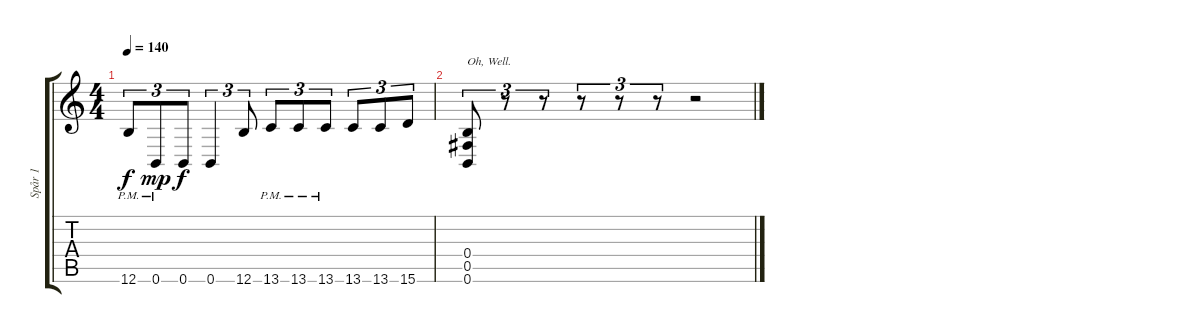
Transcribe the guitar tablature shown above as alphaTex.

\track ("Spår 1" "Spår 1") {instrument distortionguitar}
\staff {score tabs}
\tuning (Db4 Ab3 E3 B2 Gb2 B1) {hide}
\ts (4 4)
\tempo 140
\clef g2
\ks c
12.6{pm}.8{tu (3 2) dy f} 0.6{pm}.8{tu (3 2) dy mp} 0.6.8{tu (3 2) dy f} 0.6.4{tu (3 2)} 12.6.8{tu (3 2)} 13.6{pm}.8{tu (3 2)} 13.6{pm}.8{tu (3 2)} 13.6{pm}.8{tu (3 2)} 13.6.8{tu (3 2)} 13.6.8{tu (3 2)} 15.6.8{tu (3 2)} |
(0.4 0.5 0.6).8{tu (3 2) txt "Oh, Well. "} r.8{tu (3 2)} r.8{tu (3 2)} r.8{tu (3 2)} r.8{tu (3 2)} r.8{tu (3 2)} r.2
